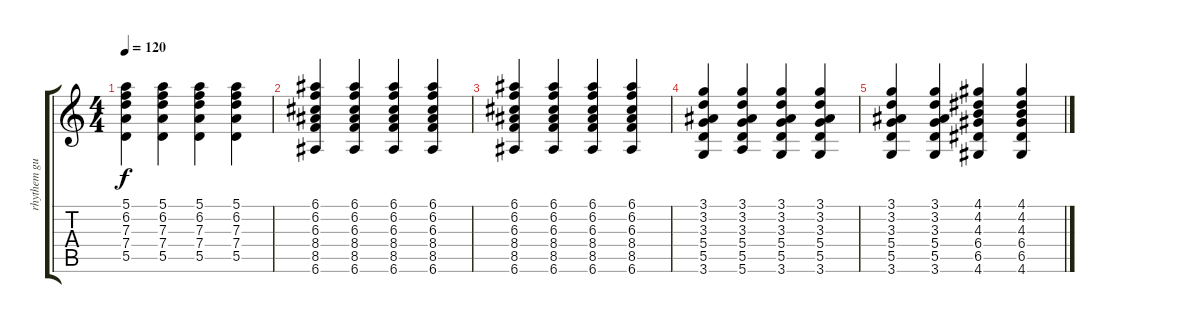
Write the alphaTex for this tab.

\track ("rhythem guitar" "rhythem gu") {instrument electricguitarclean}
\staff {score tabs}
\tuning (E4 B3 G3 D3 A2 E2) {hide}
\ts (4 4)
\tempo 120
\clef g2
\ks c
(5.1 6.2 7.3 7.4 5.5).4{dy f} (5.1 6.2 7.3 7.4 5.5).4 (5.1 6.2 7.3 7.4 5.5).4 (5.1 6.2 7.3 7.4 5.5).4 |
(6.1 6.2 6.3 8.4 8.5 6.6).4 (6.1 6.2 6.3 8.4 8.5 6.6).4 (6.1 6.2 6.3 8.4 8.5 6.6).4 (6.1 6.2 6.3 8.4 8.5 6.6).4 |
(6.1 6.2 6.3 8.4 8.5 6.6).4 (6.1 6.2 6.3 8.4 8.5 6.6).4 (6.1 6.2 6.3 8.4 8.5 6.6).4 (6.1 6.2 6.3 8.4 8.5 6.6).4 |
(3.1 3.2 3.3 5.4 5.5 3.6).4 (3.1 3.2 3.3 5.4 5.5 5.6).4 (3.1 3.2 3.3 5.4 5.5 3.6).4 (3.1 3.2 3.3 5.4 5.5 3.6).4 |
(3.1 3.2 3.3 5.4 5.5 3.6).4 (3.1 3.2 3.3 5.4 5.5 3.6).4 (4.1 4.2 4.3 6.4 6.5 4.6).4 (4.1 4.2 4.3 6.4 6.5 4.6).4
